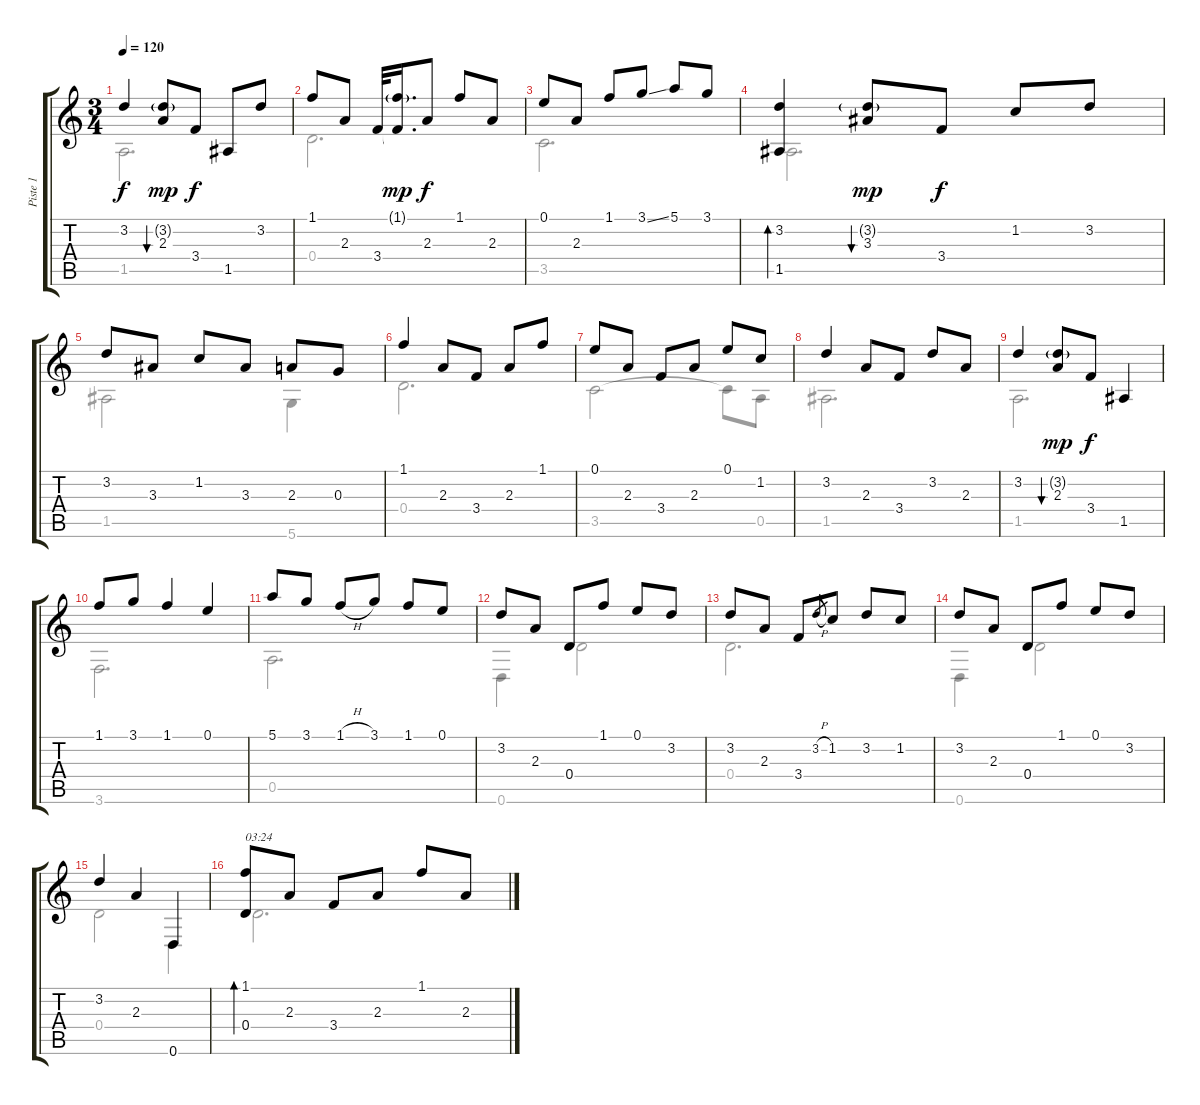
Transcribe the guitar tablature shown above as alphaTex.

\track ("Piste 1" "Piste 1") {solo instrument acousticguitarnylon}
\staff {score tabs}
\tuning (E4 B3 G3 D3 A2 D2) {hide}
\voice
\ts (3 4)
\tempo 120
\clef g2
\ks c
3.2.4{dy f} (3.2{g} 2.3).8{bu 240 dy mp} 3.4.8{dy f} 1.5.8 3.2.8 |
1.1.8 2.3.8 3.4.32 (1.1{g} 3.4{t}).16{d dy mp} 2.3.8{dy f} 1.1.8 2.3.8 |
0.1.8 2.3.8 1.1.8 3.1{ss}.8 5.1.8 3.1.8 |
(3.2 1.5).4{bd 240} (3.2{g} 3.3).8{bu 480 dy mp} 3.4.8{dy f} 1.2.8 3.2.8 |
3.2.8 3.3.8 1.2.8 3.3.8 2.3.8 0.3.8 |
1.1.4 2.3.8 3.4.8 2.3.8 1.1.8 |
0.1.8 2.3.8 3.4.8 2.3.8 0.1.8 1.2.8 |
3.2.4 2.3.8 3.4.8 3.2.8 2.3.8 |
3.2.4 (3.2{g} 2.3).8{bu 480 dy mp} 3.4.8{dy f} 1.5.4 |
1.1.8 3.1.8 1.1.4 0.1.4 |
5.1.8 3.1.8 1.1{h}.8 3.1.8 1.1.8 0.1.8 |
3.2.8 2.3.8 0.4.8 1.1.8 0.1.8 3.2.8 |
3.2.8 2.3.8 3.4.8 3.2{h}.8{gr} 1.2.8 3.2.8 1.2.8 |
3.2.8 2.3.8 0.4.8 1.1.8 0.1.8 3.2.8 |
3.2.4 2.3.4 0.6.4 |
(1.1 0.4).8{bd 240 txt "03:24"} 2.3.8 3.4.8 2.3.8 1.1.8 2.3.8
\voice
\clef g2
\ottava regular
\simile none
\ks c
1.5.2{d dy f} |
0.4.2{d} |
3.5.2{d} |
1.5.2{d} |
1.5.2 5.6.4 |
0.4.2{d} |
3.5.2 3.5{t}.8 0.5.8 |
1.5.2{d} |
1.5.2{d} |
3.6.2{d} |
0.5.2{d} |
0.6.4 0.4.2 |
0.4.2{d} |
0.6.4 0.4.2 |
0.4.2 0.6.4 |
0.4.2{d}
